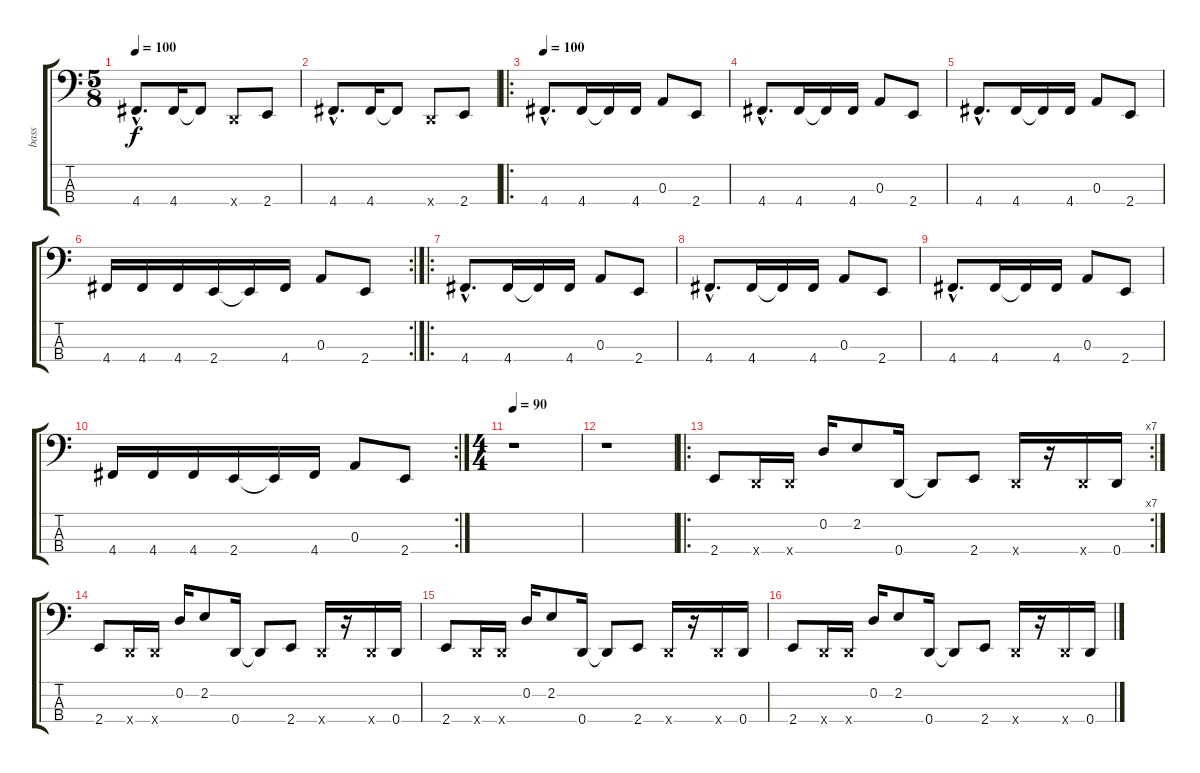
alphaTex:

\track ("bass" "bass") {instrument electricbassfinger}
\staff {score tabs}
\tuning (G2 D2 A1 D1) {hide}
\ts (5 8)
\tempo 100
\clef f4
\ks c
4.4{hac}.8{d dy f} 4.4.16 4.4{t}.8 0.4{x}.8 2.4.8 |
4.4{hac}.8{d} 4.4.16 4.4{t}.8 0.4{x}.8 2.4.8 |
\ro
\tempo 100
4.4{hac}.8{d} 4.4.16 4.4{t}.16 4.4.16 0.3.8 2.4.8 |
4.4{hac}.8{d} 4.4.16 4.4{t}.16 4.4.16 0.3.8 2.4.8 |
4.4{hac}.8{d} 4.4.16 4.4{t}.16 4.4.16 0.3.8 2.4.8 |
\rc 2
4.4.16 4.4.16 4.4.16 2.4.16 2.4{t}.16 4.4.16 0.3.8 2.4.8 |
\ro
4.4{hac}.8{d} 4.4.16 4.4{t}.16 4.4.16 0.3.8 2.4.8 |
4.4{hac}.8{d} 4.4.16 4.4{t}.16 4.4.16 0.3.8 2.4.8 |
4.4{hac}.8{d} 4.4.16 4.4{t}.16 4.4.16 0.3.8 2.4.8 |
\rc 2
4.4.16 4.4.16 4.4.16 2.4.16 2.4{t}.16 4.4.16 0.3.8 2.4.8 |
\ts (4 4)
\tempo 90
r.1 |
r.1 |
\ro
\rc 7
2.4.8 0.4{x}.16 0.4{x}.16 0.2.16 2.2.8 0.4.16 0.4{t}.8 2.4.8 0.4{x}.16 r.16 0.4{x}.16 0.4.16 |
2.4.8 0.4{x}.16 0.4{x}.16 0.2.16 2.2.8 0.4.16 0.4{t}.8 2.4.8 0.4{x}.16 r.16 0.4{x}.16 0.4.16 |
2.4.8 0.4{x}.16 0.4{x}.16 0.2.16 2.2.8 0.4.16 0.4{t}.8 2.4.8 0.4{x}.16 r.16 0.4{x}.16 0.4.16 |
2.4.8 0.4{x}.16 0.4{x}.16 0.2.16 2.2.8 0.4.16 0.4{t}.8 2.4.8 0.4{x}.16 r.16 0.4{x}.16 0.4.16
